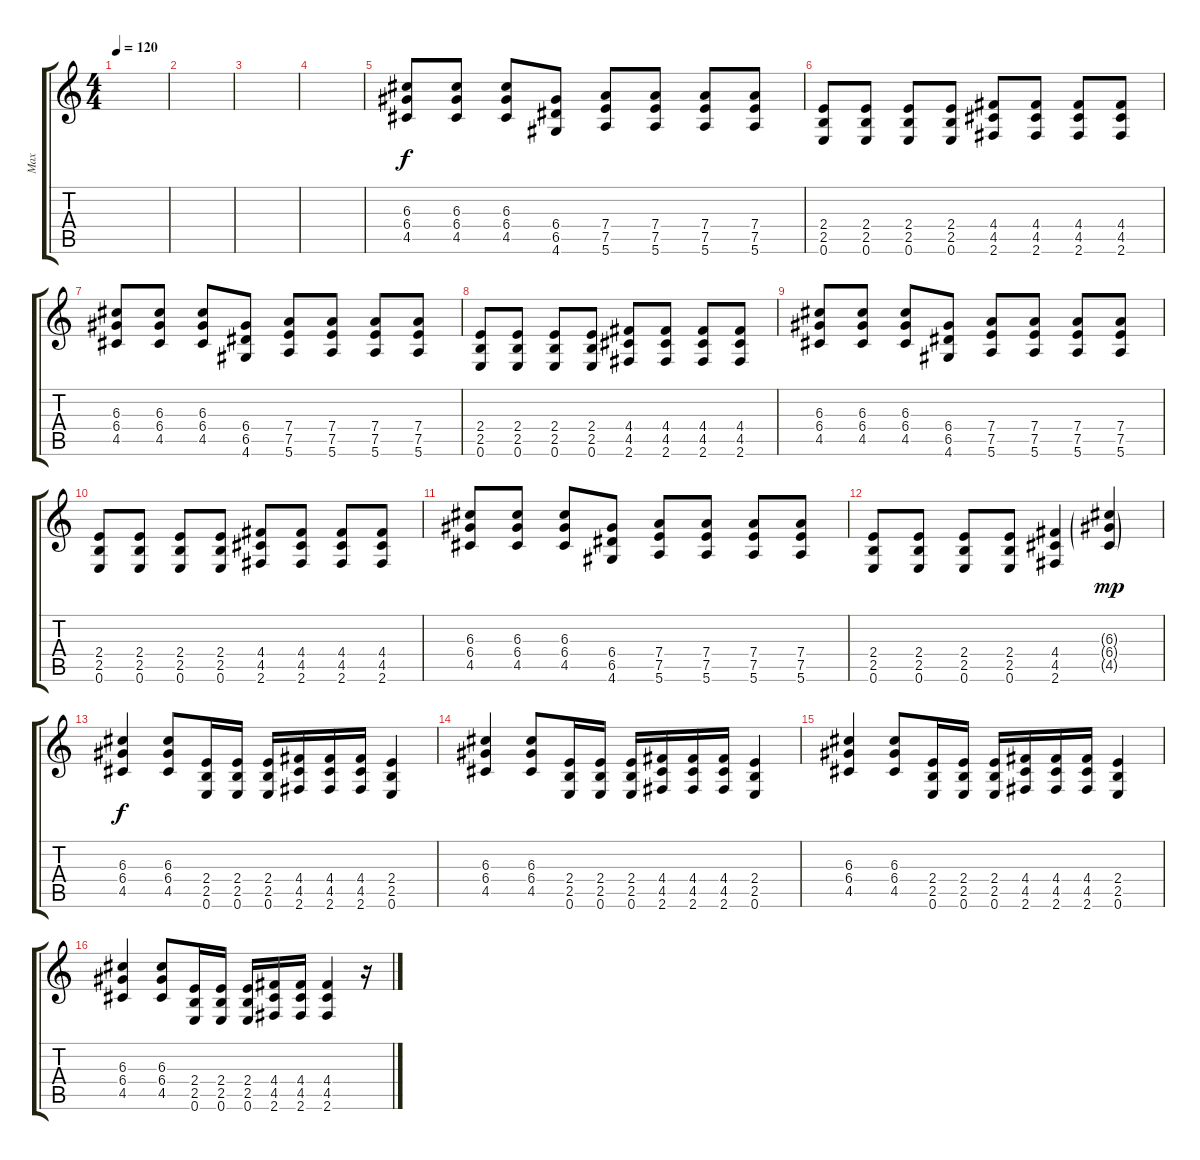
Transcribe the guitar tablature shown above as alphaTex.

\track ("Max" "Max") {instrument distortionguitar}
\staff {score tabs}
\tuning (E4 B3 G3 D3 A2 E2) {hide}
\ts (4 4)
\tempo 120
\clef g2
\ks c
|
|
|
|
(6.3 6.4 4.5).8 (6.3 6.4 4.5).8 (6.3 6.4 4.5).8 (6.4 6.5 4.6).8 (7.4 7.5 5.6).8 (7.4 7.5 5.6).8 (7.4 7.5 5.6).8 (7.4 7.5 5.6).8 |
(2.4 2.5 0.6).8 (2.4 2.5 0.6).8 (2.4 2.5 0.6).8 (2.4 2.5 0.6).8 (4.4 4.5 2.6).8 (4.4 4.5 2.6).8 (4.4 4.5 2.6).8 (4.4 4.5 2.6).8 |
(6.3 6.4 4.5).8 (6.3 6.4 4.5).8 (6.3 6.4 4.5).8 (6.4 6.5 4.6).8 (7.4 7.5 5.6).8 (7.4 7.5 5.6).8 (7.4 7.5 5.6).8 (7.4 7.5 5.6).8 |
(2.4 2.5 0.6).8 (2.4 2.5 0.6).8 (2.4 2.5 0.6).8 (2.4 2.5 0.6).8 (4.4 4.5 2.6).8 (4.4 4.5 2.6).8 (4.4 4.5 2.6).8 (4.4 4.5 2.6).8 |
(6.3 6.4 4.5).8 (6.3 6.4 4.5).8 (6.3 6.4 4.5).8 (6.4 6.5 4.6).8 (7.4 7.5 5.6).8 (7.4 7.5 5.6).8 (7.4 7.5 5.6).8 (7.4 7.5 5.6).8 |
(2.4 2.5 0.6).8 (2.4 2.5 0.6).8 (2.4 2.5 0.6).8 (2.4 2.5 0.6).8 (4.4 4.5 2.6).8 (4.4 4.5 2.6).8 (4.4 4.5 2.6).8 (4.4 4.5 2.6).8 |
(6.3 6.4 4.5).8 (6.3 6.4 4.5).8 (6.3 6.4 4.5).8 (6.4 6.5 4.6).8 (7.4 7.5 5.6).8 (7.4 7.5 5.6).8 (7.4 7.5 5.6).8 (7.4 7.5 5.6).8 |
(2.4 2.5 0.6).8 (2.4 2.5 0.6).8 (2.4 2.5 0.6).8 (2.4 2.5 0.6).8 (4.4 4.5 2.6).4 (6.3{g} 6.4{g} 4.5{g}).4{dy mp} |
(6.3 6.4 4.5).4{dy f} (6.3 6.4 4.5).8 (2.4 2.5 0.6).16 (2.4 2.5 0.6).16 (2.4 2.5 0.6).16 (4.4 4.5 2.6).16 (4.4 4.5 2.6).16 (4.4 4.5 2.6).16 (2.4 2.5 0.6).4 |
(6.3 6.4 4.5).4 (6.3 6.4 4.5).8 (2.4 2.5 0.6).16 (2.4 2.5 0.6).16 (2.4 2.5 0.6).16 (4.4 4.5 2.6).16 (4.4 4.5 2.6).16 (4.4 4.5 2.6).16 (2.4 2.5 0.6).4 |
(6.3 6.4 4.5).4 (6.3 6.4 4.5).8 (2.4 2.5 0.6).16 (2.4 2.5 0.6).16 (2.4 2.5 0.6).16 (4.4 4.5 2.6).16 (4.4 4.5 2.6).16 (4.4 4.5 2.6).16 (2.4 2.5 0.6).4 |
(6.3 6.4 4.5).4 (6.3 6.4 4.5).8 (2.4 2.5 0.6).16 (2.4 2.5 0.6).16 (2.4 2.5 0.6).16 (4.4 4.5 2.6).16 (4.4 4.5 2.6).16 (4.4 4.5 2.6).4 r.16
